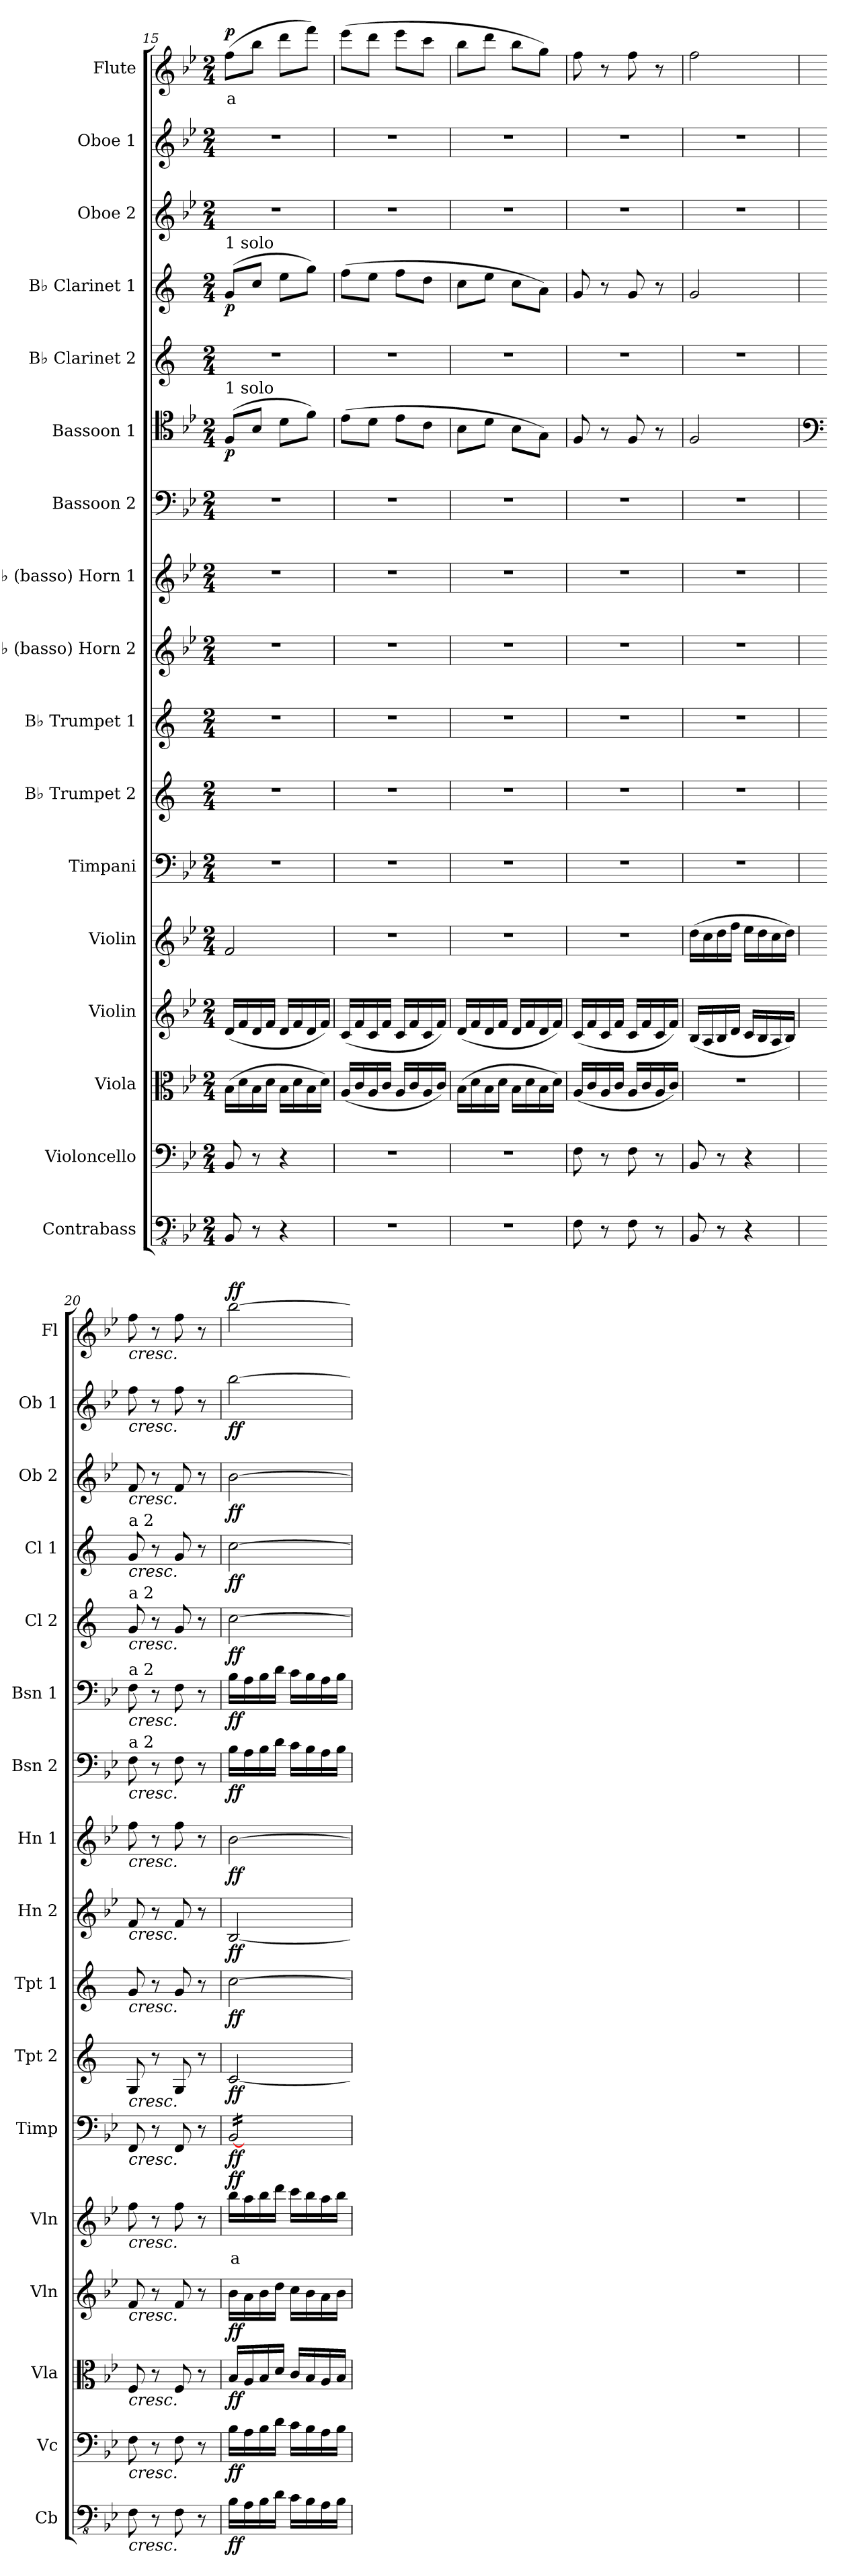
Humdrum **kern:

**kern	**dynam	**kern	**dynam	**kern	**dynam	**kern	**dynam	**kern	**text	**dynam	**kern	**dynam	**kern	**dynam	**kern	**dynam	**kern	**dynam	**kern	**dynam	**kern	**dynam	**kern	**dynam	**kern	**dynam	**kern	**dynam	**kern	**dynam	**kern	**dynam	**kern	**text	**dynam
*part17	*part17	*part16	*part16	*part15	*part15	*part14	*part14	*part13	*part13	*part13	*part12	*part12	*part11	*part11	*part10	*part10	*part9	*part9	*part8	*part8	*part7	*part7	*part6	*part6	*part5	*part5	*part4	*part4	*part3	*part3	*part2	*part2	*part1	*part1	*part1
*staff17	*staff17	*staff16	*staff16	*staff15	*staff15	*staff14	*staff14	*staff13	*staff13	*staff13	*staff12	*staff12	*staff11	*staff11	*staff10	*staff10	*staff9	*staff9	*staff8	*staff8	*staff7	*staff7	*staff6	*staff6	*staff5	*staff5	*staff4	*staff4	*staff3	*staff3	*staff2	*staff2	*staff1	*staff1	*staff1
*I"Contrabass	*	*I"Violoncello	*	*I"Viola	*	*I"Violin	*	*I"Violin	*	*	*I"Timpani	*	*I"B♭ Trumpet 2	*	*I"B♭ Trumpet 1	*	*I"B♭ (basso) Horn 2	*	*I"B♭ (basso) Horn 1	*	*I"Bassoon 2	*	*I"Bassoon 1	*	*I"B♭ Clarinet 2	*	*I"B♭ Clarinet 1	*	*I"Oboe 2	*	*I"Oboe 1	*	*I"Flute	*	*
*I'Cb	*	*I'Vc	*	*I'Vla	*	*I'Vln	*	*I'Vln	*	*	*I'Timp	*	*I'Tpt 2	*	*I'Tpt 1	*	*I'Hn 2	*	*I'Hn 1	*	*I'Bsn 2	*	*I'Bsn 1	*	*I'Cl 2	*	*I'Cl 1	*	*I'Ob 2	*	*I'Ob 1	*	*I'Fl	*	*
*clefFv4	*	*clefF4	*	*clefC3	*	*clefG2	*	*clefG2	*	*	*clefF4	*	*clefG2	*	*clefG2	*	*clefG2	*	*clefG2	*	*clefF4	*	*clefC4	*	*clefG2	*	*clefG2	*	*clefG2	*	*clefG2	*	*clefG2	*	*
*	*	*	*	*	*	*	*	*	*	*	*	*	*ITrd1c2	*	*ITrd1c2	*	*ITrd8c14	*	*ITrd8c14	*	*	*	*	*	*ITrd1c2	*	*ITrd1c2	*	*	*	*	*	*	*	*
*k[b-e-]	*	*k[b-e-]	*	*k[b-e-]	*	*k[b-e-]	*	*k[b-e-]	*	*	*k[b-e-]	*	*k[b-e-]	*	*k[b-e-]	*	*k[b-e-]	*	*k[b-e-]	*	*k[b-e-]	*	*k[b-e-]	*	*k[b-e-]	*	*k[b-e-]	*	*k[b-e-]	*	*k[b-e-]	*	*k[b-e-]	*	*
*M2/4	*	*M2/4	*	*M2/4	*	*M2/4	*	*M2/4	*	*	*M2/4	*	*M2/4	*	*M2/4	*	*M2/4	*	*M2/4	*	*M2/4	*	*M2/4	*	*M2/4	*	*M2/4	*	*M2/4	*	*M2/4	*	*M2/4	*	*
=15	=15	=15	=15	=15	=15	=15	=15	=15	=15	=15	=15	=15	=15	=15	=15	=15	=15	=15	=15	=15	=15	=15	=15	=15	=15	=15	=15	=15	=15	=15	=15	=15	=15	=15	=15
!	!	!	!	!	!	!	!	!	!	!	!	!	!	!	!	!	!	!	!	!	!	!	!	!	!	!	!LO:TX:a:t=1 solo	!	!	!	!	!	!	!	!
!	!	!	!	!	!	!	!	!	!	!	!	!	!	!	!	!	!	!	!	!	!	!	!LO:TX:a:t=1 solo	!	!	!	!	!	!	!	!	!	!	!	!
!	!	!	!	!	!	!	!	!	!	!	!	!	!	!	!	!	!	!	!	!	!	!	!	!LO:DY:b	!	!	!	!LO:DY:b	!	!	!	!	!	!LO:LY:b:color=#FF0000	!LO:DY:b
8BBB-/	.	8BB-/	.	(>16B-\LL	.	(<16d/LL	.	2f/	.	.	2r	.	2r	.	2r	.	2r	.	2r	.	2r	.	(>8F/L	p	2r	.	(>8f/L	p	2r	.	2r	.	(>8ff\L	a	p
.	.	.	.	16d\	.	16f/	.	.	.	.	.	.	.	.	.	.	.	.	.	.	.	.	.	.	.	.	.	.	.	.	.	.	.	.	.
8r	.	8r	.	16B-\	.	16d/	.	.	.	.	.	.	.	.	.	.	.	.	.	.	.	.	8B-/J	.	.	.	8b-/J	.	.	.	.	.	8bb-\J	.	.
.	.	.	.	16d\JJ	.	16f/JJ	.	.	.	.	.	.	.	.	.	.	.	.	.	.	.	.	.	.	.	.	.	.	.	.	.	.	.	.	.
4r	.	4r	.	16B-\LL	.	16d/LL	.	.	.	.	.	.	.	.	.	.	.	.	.	.	.	.	8d\L	.	.	.	8dd\L	.	.	.	.	.	8ddd\L	.	.
.	.	.	.	16d\	.	16f/	.	.	.	.	.	.	.	.	.	.	.	.	.	.	.	.	.	.	.	.	.	.	.	.	.	.	.	.	.
.	.	.	.	16B-\	.	16d/	.	.	.	.	.	.	.	.	.	.	.	.	.	.	.	.	8f\J)	.	.	.	8ff\J)	.	.	.	.	.	8fff\J)	.	.
.	.	.	.	16d\JJ)	.	16f/JJ)	.	.	.	.	.	.	.	.	.	.	.	.	.	.	.	.	.	.	.	.	.	.	.	.	.	.	.	.	.
=16	=16	=16	=16	=16	=16	=16	=16	=16	=16	=16	=16	=16	=16	=16	=16	=16	=16	=16	=16	=16	=16	=16	=16	=16	=16	=16	=16	=16	=16	=16	=16	=16	=16	=16	=16
2r	.	2r	.	(<16A/LL	.	(<16c/LL	.	2r	.	.	2r	.	2r	.	2r	.	2r	.	2r	.	2r	.	(>8e-\L	.	2r	.	(>8ee-\L	.	2r	.	2r	.	(>8eee-\L	.	.
.	.	.	.	16c/	.	16f/	.	.	.	.	.	.	.	.	.	.	.	.	.	.	.	.	.	.	.	.	.	.	.	.	.	.	.	.	.
.	.	.	.	16A/	.	16c/	.	.	.	.	.	.	.	.	.	.	.	.	.	.	.	.	8d\J	.	.	.	8dd\J	.	.	.	.	.	8ddd\J	.	.
.	.	.	.	16c/JJ	.	16f/JJ	.	.	.	.	.	.	.	.	.	.	.	.	.	.	.	.	.	.	.	.	.	.	.	.	.	.	.	.	.
.	.	.	.	16A/LL	.	16c/LL	.	.	.	.	.	.	.	.	.	.	.	.	.	.	.	.	8e-\L	.	.	.	8ee-\L	.	.	.	.	.	8eee-\L	.	.
.	.	.	.	16c/	.	16f/	.	.	.	.	.	.	.	.	.	.	.	.	.	.	.	.	.	.	.	.	.	.	.	.	.	.	.	.	.
.	.	.	.	16A/	.	16c/	.	.	.	.	.	.	.	.	.	.	.	.	.	.	.	.	8c\J	.	.	.	8cc\J	.	.	.	.	.	8ccc\J	.	.
.	.	.	.	16c/JJ)	.	16f/JJ)	.	.	.	.	.	.	.	.	.	.	.	.	.	.	.	.	.	.	.	.	.	.	.	.	.	.	.	.	.
=17	=17	=17	=17	=17	=17	=17	=17	=17	=17	=17	=17	=17	=17	=17	=17	=17	=17	=17	=17	=17	=17	=17	=17	=17	=17	=17	=17	=17	=17	=17	=17	=17	=17	=17	=17
2r	.	2r	.	(>16B-\LL	.	(<16d/LL	.	2r	.	.	2r	.	2r	.	2r	.	2r	.	2r	.	2r	.	8B-\L	.	2r	.	8b-\L	.	2r	.	2r	.	8bb-\L	.	.
.	.	.	.	16d\	.	16f/	.	.	.	.	.	.	.	.	.	.	.	.	.	.	.	.	.	.	.	.	.	.	.	.	.	.	.	.	.
.	.	.	.	16B-\	.	16d/	.	.	.	.	.	.	.	.	.	.	.	.	.	.	.	.	8d\J	.	.	.	8dd\J	.	.	.	.	.	8ddd\J	.	.
.	.	.	.	16d\JJ	.	16f/JJ	.	.	.	.	.	.	.	.	.	.	.	.	.	.	.	.	.	.	.	.	.	.	.	.	.	.	.	.	.
.	.	.	.	16B-\LL	.	16d/LL	.	.	.	.	.	.	.	.	.	.	.	.	.	.	.	.	8B-\L	.	.	.	8b-\L	.	.	.	.	.	8bb-\L	.	.
.	.	.	.	16d\	.	16f/	.	.	.	.	.	.	.	.	.	.	.	.	.	.	.	.	.	.	.	.	.	.	.	.	.	.	.	.	.
.	.	.	.	16B-\	.	16d/	.	.	.	.	.	.	.	.	.	.	.	.	.	.	.	.	8G\J)	.	.	.	8g\J)	.	.	.	.	.	8gg\J)	.	.
.	.	.	.	16d\JJ)	.	16f/JJ)	.	.	.	.	.	.	.	.	.	.	.	.	.	.	.	.	.	.	.	.	.	.	.	.	.	.	.	.	.
=18	=18	=18	=18	=18	=18	=18	=18	=18	=18	=18	=18	=18	=18	=18	=18	=18	=18	=18	=18	=18	=18	=18	=18	=18	=18	=18	=18	=18	=18	=18	=18	=18	=18	=18	=18
8FF\	.	8F\	.	(<16A/LL	.	(<16c/LL	.	2r	.	.	2r	.	2r	.	2r	.	2r	.	2r	.	2r	.	8F/	.	2r	.	8f/	.	2r	.	2r	.	8ff\	.	.
.	.	.	.	16c/	.	16f/	.	.	.	.	.	.	.	.	.	.	.	.	.	.	.	.	.	.	.	.	.	.	.	.	.	.	.	.	.
8r	.	8r	.	16A/	.	16c/	.	.	.	.	.	.	.	.	.	.	.	.	.	.	.	.	8r	.	.	.	8r	.	.	.	.	.	8r	.	.
.	.	.	.	16c/JJ	.	16f/JJ	.	.	.	.	.	.	.	.	.	.	.	.	.	.	.	.	.	.	.	.	.	.	.	.	.	.	.	.	.
8FF\	.	8F\	.	16A/LL	.	16c/LL	.	.	.	.	.	.	.	.	.	.	.	.	.	.	.	.	8F/	.	.	.	8f/	.	.	.	.	.	8ff\	.	.
.	.	.	.	16c/	.	16f/	.	.	.	.	.	.	.	.	.	.	.	.	.	.	.	.	.	.	.	.	.	.	.	.	.	.	.	.	.
8r	.	8r	.	16A/	.	16c/	.	.	.	.	.	.	.	.	.	.	.	.	.	.	.	.	8r	.	.	.	8r	.	.	.	.	.	8r	.	.
.	.	.	.	16c/JJ)	.	16f/JJ)	.	.	.	.	.	.	.	.	.	.	.	.	.	.	.	.	.	.	.	.	.	.	.	.	.	.	.	.	.
!!LO:PB:g=z
=19	=19	=19	=19	=19	=19	=19	=19	=19	=19	=19	=19	=19	=19	=19	=19	=19	=19	=19	=19	=19	=19	=19	=19	=19	=19	=19	=19	=19	=19	=19	=19	=19	=19	=19	=19
8BBB-/	.	8BB-/	.	2r	.	(<16B-/LL	.	(>16dd\LL	.	.	2r	.	2r	.	2r	.	2r	.	2r	.	2r	.	2F/	.	2r	.	2f/	.	2r	.	2r	.	2ff\	.	.
.	.	.	.	.	.	16A/	.	16cc\	.	.	.	.	.	.	.	.	.	.	.	.	.	.	.	.	.	.	.	.	.	.	.	.	.	.	.
8r	.	8r	.	.	.	16B-/	.	16dd\	.	.	.	.	.	.	.	.	.	.	.	.	.	.	.	.	.	.	.	.	.	.	.	.	.	.	.
.	.	.	.	.	.	16d/JJ	.	16ff\JJ	.	.	.	.	.	.	.	.	.	.	.	.	.	.	.	.	.	.	.	.	.	.	.	.	.	.	.
4r	.	4r	.	.	.	16c/LL	.	16ee-\LL	.	.	.	.	.	.	.	.	.	.	.	.	.	.	.	.	.	.	.	.	.	.	.	.	.	.	.
.	.	.	.	.	.	16B-/	.	16dd\	.	.	.	.	.	.	.	.	.	.	.	.	.	.	.	.	.	.	.	.	.	.	.	.	.	.	.
.	.	.	.	.	.	16A/	.	16cc\	.	.	.	.	.	.	.	.	.	.	.	.	.	.	.	.	.	.	.	.	.	.	.	.	.	.	.
.	.	.	.	.	.	16B-/JJ)	.	16dd\JJ)	.	.	.	.	.	.	.	.	.	.	.	.	.	.	.	.	.	.	.	.	.	.	.	.	.	.	.
=20	=20	=20	=20	=20	=20	=20	=20	=20	=20	=20	=20	=20	=20	=20	=20	=20	=20	=20	=20	=20	=20	=20	=20	=20	=20	=20	=20	=20	=20	=20	=20	=20	=20	=20	=20
*	*	*	*	*	*	*	*	*	*	*	*	*	*	*	*	*	*	*	*	*	*	*	*clefF4	*	*	*	*	*	*	*	*	*	*	*	*
!	!	!	!	!	!	!	!	!	!	!	!	!	!	!	!	!	!	!	!	!	!	!	!	!	!	!	!	!	!	!	!	!	!LO:TX:b:i:t=cresc.	!	!
!	!	!	!	!	!	!	!	!	!	!	!	!	!	!	!	!	!	!	!	!	!	!	!	!	!	!	!	!	!	!	!LO:TX:b:i:t=cresc.	!	!	!	!
!	!	!	!	!	!	!	!	!	!	!	!	!	!	!	!	!	!	!	!	!	!	!	!	!	!	!	!	!	!LO:TX:b:i:t=cresc.	!	!	!	!	!	!
!	!	!	!	!	!	!	!	!	!	!	!	!	!	!	!	!	!	!	!	!	!	!	!	!	!	!	!LO:TX:a:t=a 2	!	!	!	!	!	!	!	!
!	!	!	!	!	!	!	!	!	!	!	!	!	!	!	!	!	!	!	!	!	!	!	!	!	!	!	!LO:TX:b:i:t=cresc.	!	!	!	!	!	!	!	!
!	!	!	!	!	!	!	!	!	!	!	!	!	!	!	!	!	!	!	!	!	!	!	!	!	!LO:TX:a:t=a 2	!	!	!	!	!	!	!	!	!	!
!	!	!	!	!	!	!	!	!	!	!	!	!	!	!	!	!	!	!	!	!	!	!	!	!	!LO:TX:b:i:t=cresc.	!	!	!	!	!	!	!	!	!	!
!	!	!	!	!	!	!	!	!	!	!	!	!	!	!	!	!	!	!	!	!	!	!	!LO:TX:a:t=a 2	!	!	!	!	!	!	!	!	!	!	!	!
!	!	!	!	!	!	!	!	!	!	!	!	!	!	!	!	!	!	!	!	!	!	!	!LO:TX:b:i:t=cresc.	!	!	!	!	!	!	!	!	!	!	!	!
!	!	!	!	!	!	!	!	!	!	!	!	!	!	!	!	!	!	!	!	!	!LO:TX:a:t=a 2	!	!	!	!	!	!	!	!	!	!	!	!	!	!
!	!	!	!	!	!	!	!	!	!	!	!	!	!	!	!	!	!	!	!	!	!LO:TX:b:i:t=cresc.	!	!	!	!	!	!	!	!	!	!	!	!	!	!
!	!	!	!	!	!	!	!	!	!	!	!	!	!	!	!	!	!	!	!LO:TX:b:i:t=cresc.	!	!	!	!	!	!	!	!	!	!	!	!	!	!	!	!
!	!	!	!	!	!	!	!	!	!	!	!	!	!	!	!	!	!LO:TX:b:i:t=cresc.	!	!	!	!	!	!	!	!	!	!	!	!	!	!	!	!	!	!
!	!	!	!	!	!	!	!	!	!	!	!	!	!	!	!LO:TX:b:i:t=cresc.	!	!	!	!	!	!	!	!	!	!	!	!	!	!	!	!	!	!	!	!
!	!	!	!	!	!	!	!	!	!	!	!	!	!LO:TX:b:i:t=cresc.	!	!	!	!	!	!	!	!	!	!	!	!	!	!	!	!	!	!	!	!	!	!
!	!	!	!	!	!	!	!	!	!	!	!LO:TX:b:i:t=cresc.	!	!	!	!	!	!	!	!	!	!	!	!	!	!	!	!	!	!	!	!	!	!	!	!
!	!	!	!	!	!	!	!	!LO:TX:b:i:t=cresc.	!	!	!	!	!	!	!	!	!	!	!	!	!	!	!	!	!	!	!	!	!	!	!	!	!	!	!
!	!	!	!	!	!	!LO:TX:b:i:t=cresc.	!	!	!	!	!	!	!	!	!	!	!	!	!	!	!	!	!	!	!	!	!	!	!	!	!	!	!	!	!
!	!	!	!	!LO:TX:b:i:t=cresc.	!	!	!	!	!	!	!	!	!	!	!	!	!	!	!	!	!	!	!	!	!	!	!	!	!	!	!	!	!	!	!
!	!	!LO:TX:b:i:t=cresc.	!	!	!	!	!	!	!	!	!	!	!	!	!	!	!	!	!	!	!	!	!	!	!	!	!	!	!	!	!	!	!	!	!
!LO:TX:b:i:t=cresc.	!	!	!	!	!	!	!	!	!	!	!	!	!	!	!	!	!	!	!	!	!	!	!	!	!	!	!	!	!	!	!	!	!	!	!
8FF\	.	8F\	.	8F/	.	8f/	.	8ff\	.	.	8FF/	.	8F/	.	8f/	.	8F/	.	8f\	.	8F\	.	8F\	.	8f/	.	8f/	.	8f/	.	8ff\	.	8ff\	.	.
8r	.	8r	.	8r	.	8r	.	8r	.	.	8r	.	8r	.	8r	.	8r	.	8r	.	8r	.	8r	.	8r	.	8r	.	8r	.	8r	.	8r	.	.
8FF\	.	8F\	.	8F/	.	8f/	.	8ff\	.	.	8FF/	.	8F/	.	8f/	.	8F/	.	8f\	.	8F\	.	8F\	.	8f/	.	8f/	.	8f/	.	8ff\	.	8ff\	.	.
8r	.	8r	.	8r	.	8r	.	8r	.	.	8r	.	8r	.	8r	.	8r	.	8r	.	8r	.	8r	.	8r	.	8r	.	8r	.	8r	.	8r	.	.
=21	=21	=21	=21	=21	=21	=21	=21	=21	=21	=21	=21	=21	=21	=21	=21	=21	=21	=21	=21	=21	=21	=21	=21	=21	=21	=21	=21	=21	=21	=21	=21	=21	=21	=21	=21
!	!LO:DY:b	!	!LO:DY:b	!	!LO:DY:b	!	!LO:DY:b	!	!LO:LY:b:color=#FF0000	!LO:DY:b	!	!LO:DY:b	!	!LO:DY:b	!	!LO:DY:b	!	!LO:DY:b	!	!LO:DY:b	!	!LO:DY:b	!	!LO:DY:b	!	!LO:DY:b	!	!LO:DY:b	!	!LO:DY:b	!	!LO:DY:b	!	!	!LO:DY:b
*	*	*	*	*	*	*	*	*	*	*	*tremolo	*	*	*	*	*	*	*	*	*	*	*	*	*	*	*	*	*	*	*	*	*	*	*	*
16BB-\LL	ff	16B-\LL	ff	16B-/LL	ff	16b-\LL	ff	16bb-\LL	a	ff	[16BB-/LL	ff	[2B-/	ff	[2b-\	ff	[2BB-/	ff	[2B-\	ff	16B-\LL	ff	16B-\LL	ff	[2b-\	ff	[2b-\	ff	[2b-\	ff	[2bb-\	ff	[2bb-\	.	ff
16AA\	.	16A\	.	16A/	.	16a\	.	16aa\	.	.	16BB-/	.	.	.	.	.	.	.	.	.	16A\	.	16A\	.	.	.	.	.	.	.	.	.	.	.	.
16BB-\	.	16B-\	.	16B-/	.	16b-\	.	16bb-\	.	.	16BB-/	.	.	.	.	.	.	.	.	.	16B-\	.	16B-\	.	.	.	.	.	.	.	.	.	.	.	.
16D\JJ	.	16d\JJ	.	16d/JJ	.	16dd\JJ	.	16ddd\JJ	.	.	16BB-/	.	.	.	.	.	.	.	.	.	16d\JJ	.	16d\JJ	.	.	.	.	.	.	.	.	.	.	.	.
16C\LL	.	16c\LL	.	16c/LL	.	16cc\LL	.	16ccc\LL	.	.	16BB-/	.	.	.	.	.	.	.	.	.	16c\LL	.	16c\LL	.	.	.	.	.	.	.	.	.	.	.	.
16BB-\	.	16B-\	.	16B-/	.	16b-\	.	16bb-\	.	.	16BB-/	.	.	.	.	.	.	.	.	.	16B-\	.	16B-\	.	.	.	.	.	.	.	.	.	.	.	.
16AA\	.	16A\	.	16A/	.	16a\	.	16aa\	.	.	16BB-/	.	.	.	.	.	.	.	.	.	16A\	.	16A\	.	.	.	.	.	.	.	.	.	.	.	.
16BB-\JJ	.	16B-\JJ	.	16B-/JJ	.	16b-\JJ	.	16bb-\JJ	.	.	16BB-/JJ	.	.	.	.	.	.	.	.	.	16B-\JJ	.	16B-\JJ	.	.	.	.	.	.	.	.	.	.	.	.
*	*	*	*	*	*	*	*	*	*	*	*Xtremolo	*	*	*	*	*	*	*	*	*	*	*	*	*	*	*	*	*	*	*	*	*	*	*	*
=	=	=	=	=	=	=	=	=	=	=	=	=	=	=	=	=	=	=	=	=	=	=	=	=	=	=	=	=	=	=	=	=	=	=	=
*-	*-	*-	*-	*-	*-	*-	*-	*-	*-	*-	*-	*-	*-	*-	*-	*-	*-	*-	*-	*-	*-	*-	*-	*-	*-	*-	*-	*-	*-	*-	*-	*-	*-	*-	*-
